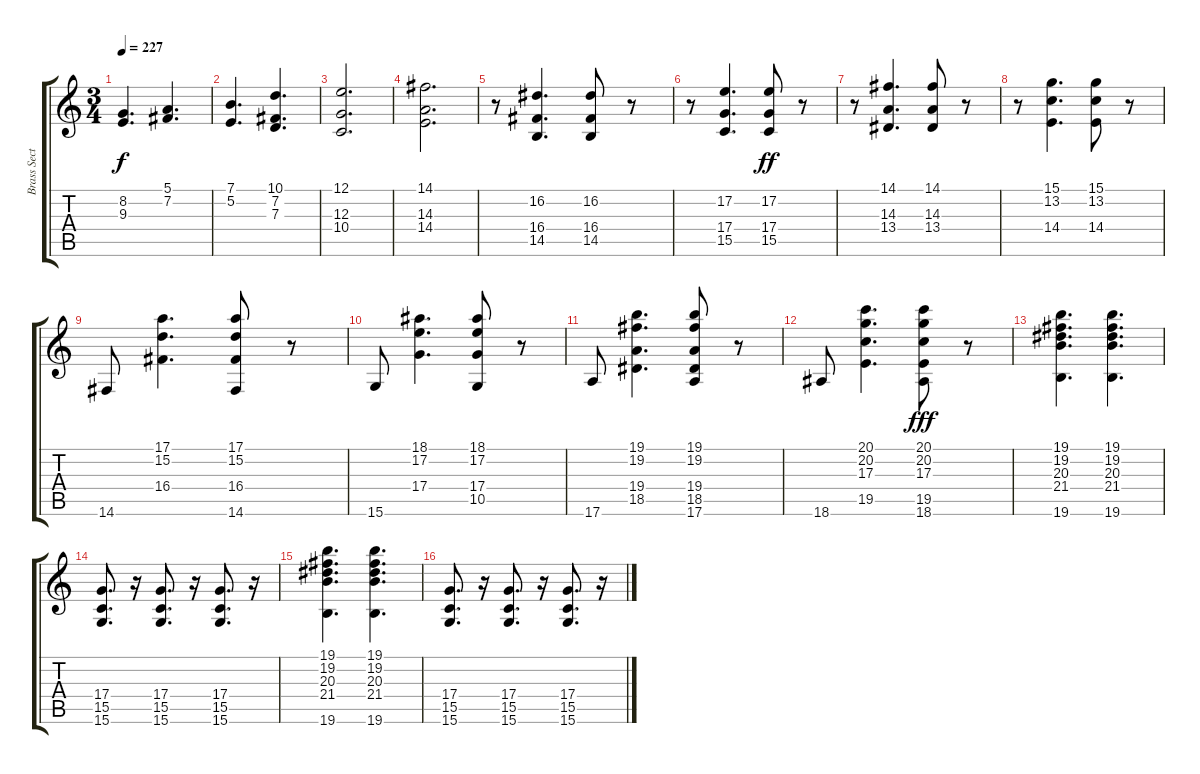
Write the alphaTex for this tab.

\track ("Brass Section" "Brass Sect") {instrument brasssection}
\staff {score tabs}
\tuning (E4 B3 G3 D3 A2 E2) {hide}
\ts (3 4)
\tempo 227
\clef g2
\ks c
(8.2 9.3).4{d dy f} (5.1 7.2).4{d} |
(7.1 5.2).4{d} (10.1 7.2 7.3).4{d} |
(12.1 12.3 10.4).2{d} |
(14.1 14.3 14.4).2{d} |
r.8 (16.2 16.4 14.5).4{d} (16.2 16.4 14.5).8 r.8 |
r.8 (17.2 17.4 15.5).4{d} (17.2 17.4 15.5).8{dy ff} r.8 |
r.8 (14.1 14.3 13.4).4{d} (14.1 14.3 13.4).8 r.8 |
r.8 (15.1 13.2 14.4).4{d} (15.1 13.2 14.4).8 r.8 |
14.6.8 (17.1 15.2 16.4).4{d} (17.1 15.2 16.4 14.6).8 r.8 |
15.6.8 (18.1 17.2 17.4).4{d} (18.1 17.2 17.4 10.5).8 r.8 |
17.6.8 (19.1 19.2 19.4 18.5).4{d} (19.1 19.2 19.4 18.5 17.6).8 r.8 |
18.6.8 (20.1 20.2 17.3 19.5).4{d} (20.1 20.2 17.3 19.5 18.6).8{dy fff} r.8 |
(19.1 19.2 20.3 21.4 19.6).4{d} (19.1 19.2 20.3 21.4 19.6).4{d} |
(17.4 15.5 15.6).8{d} r.16 (17.4 15.5 15.6).8{d} r.16 (17.4 15.5 15.6).8{d} r.16 |
(19.1 19.2 20.3 21.4 19.6).4{d} (19.1 19.2 20.3 21.4 19.6).4{d} |
(17.4 15.5 15.6).8{d} r.16 (17.4 15.5 15.6).8{d} r.16 (17.4 15.5 15.6).8{d} r.16
